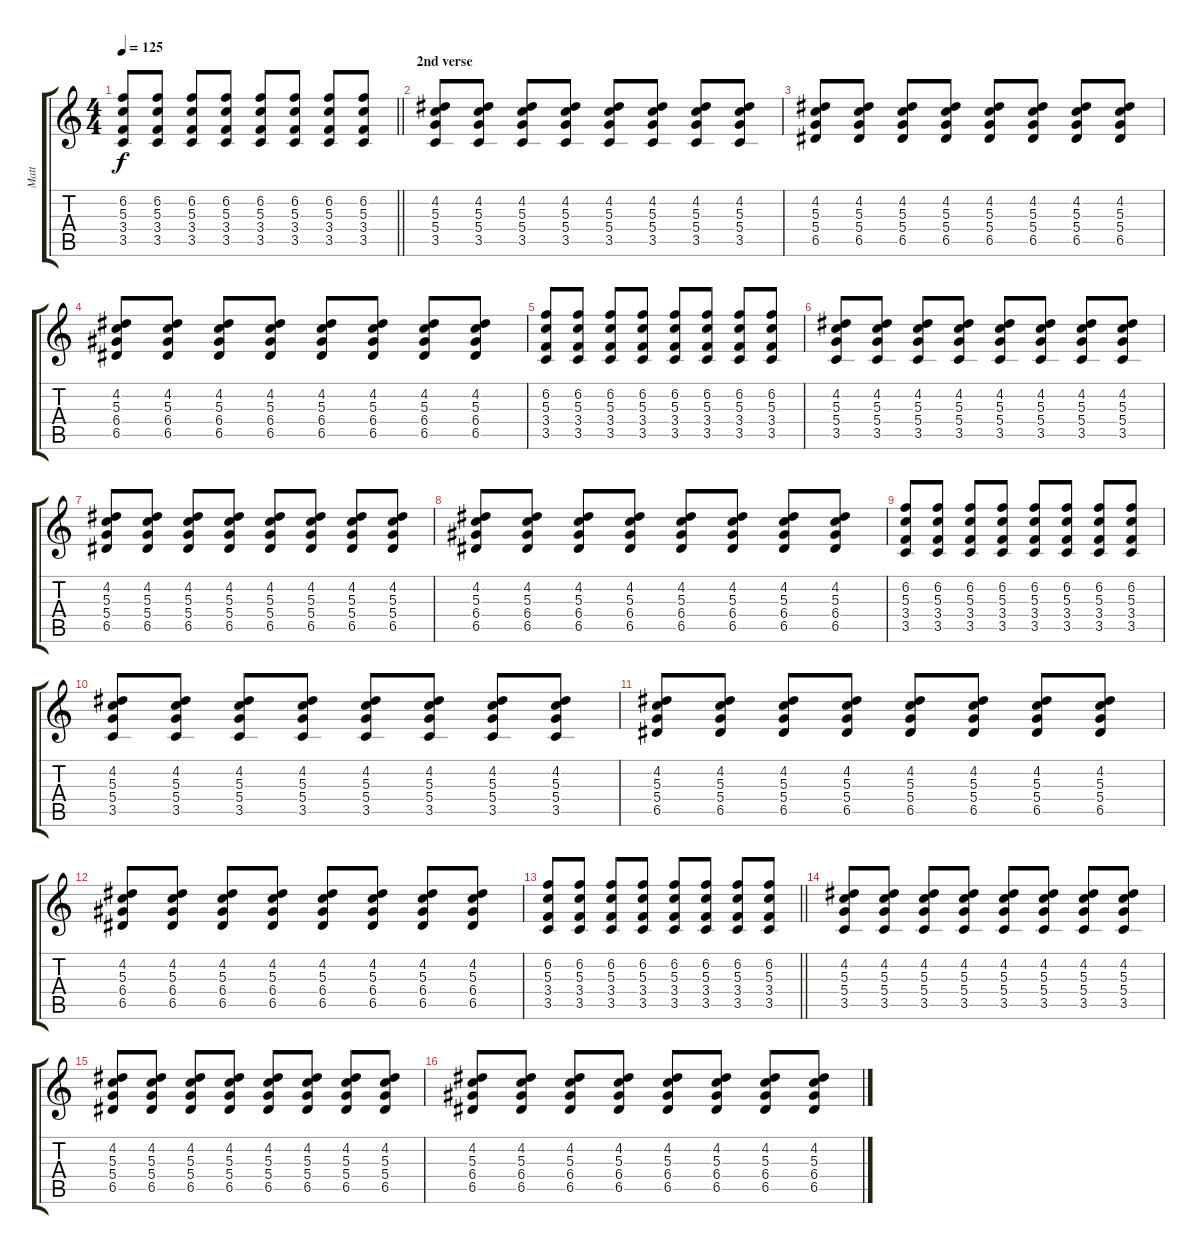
\track ("Matt" "Matt") {instrument distortionguitar}
\staff {score tabs}
\tuning (E4 B3 G3 D3 A2 C2) {hide}
\ts (4 4)
\tempo 125
\clef g2
\barLineRight lightlight
\ks c
(6.2 5.3 3.4 3.5).8{dy f} (6.2 5.3 3.4 3.5).8 (6.2 5.3 3.4 3.5).8 (6.2 5.3 3.4 3.5).8 (6.2 5.3 3.4 3.5).8 (6.2 5.3 3.4 3.5).8 (6.2 5.3 3.4 3.5).8 (6.2 5.3 3.4 3.5).8 |
\section ("" "2nd verse")
(4.2 5.3 5.4 3.5).8 (4.2 5.3 5.4 3.5).8 (4.2 5.3 5.4 3.5).8 (4.2 5.3 5.4 3.5).8 (4.2 5.3 5.4 3.5).8 (4.2 5.3 5.4 3.5).8 (4.2 5.3 5.4 3.5).8 (4.2 5.3 5.4 3.5).8 |
(4.2 5.3 5.4 6.5).8 (4.2 5.3 5.4 6.5).8 (4.2 5.3 5.4 6.5).8 (4.2 5.3 5.4 6.5).8 (4.2 5.3 5.4 6.5).8 (4.2 5.3 5.4 6.5).8 (4.2 5.3 5.4 6.5).8 (4.2 5.3 5.4 6.5).8 |
(4.2 5.3 6.4 6.5).8 (4.2 5.3 6.4 6.5).8 (4.2 5.3 6.4 6.5).8 (4.2 5.3 6.4 6.5).8 (4.2 5.3 6.4 6.5).8 (4.2 5.3 6.4 6.5).8 (4.2 5.3 6.4 6.5).8 (4.2 5.3 6.4 6.5).8 |
(6.2 5.3 3.4 3.5).8 (6.2 5.3 3.4 3.5).8 (6.2 5.3 3.4 3.5).8 (6.2 5.3 3.4 3.5).8 (6.2 5.3 3.4 3.5).8 (6.2 5.3 3.4 3.5).8 (6.2 5.3 3.4 3.5).8 (6.2 5.3 3.4 3.5).8 |
(4.2 5.3 5.4 3.5).8 (4.2 5.3 5.4 3.5).8 (4.2 5.3 5.4 3.5).8 (4.2 5.3 5.4 3.5).8 (4.2 5.3 5.4 3.5).8 (4.2 5.3 5.4 3.5).8 (4.2 5.3 5.4 3.5).8 (4.2 5.3 5.4 3.5).8 |
(4.2 5.3 5.4 6.5).8 (4.2 5.3 5.4 6.5).8 (4.2 5.3 5.4 6.5).8 (4.2 5.3 5.4 6.5).8 (4.2 5.3 5.4 6.5).8 (4.2 5.3 5.4 6.5).8 (4.2 5.3 5.4 6.5).8 (4.2 5.3 5.4 6.5).8 |
(4.2 5.3 6.4 6.5).8 (4.2 5.3 6.4 6.5).8 (4.2 5.3 6.4 6.5).8 (4.2 5.3 6.4 6.5).8 (4.2 5.3 6.4 6.5).8 (4.2 5.3 6.4 6.5).8 (4.2 5.3 6.4 6.5).8 (4.2 5.3 6.4 6.5).8 |
(6.2 5.3 3.4 3.5).8 (6.2 5.3 3.4 3.5).8 (6.2 5.3 3.4 3.5).8 (6.2 5.3 3.4 3.5).8 (6.2 5.3 3.4 3.5).8 (6.2 5.3 3.4 3.5).8 (6.2 5.3 3.4 3.5).8 (6.2 5.3 3.4 3.5).8 |
(4.2 5.3 5.4 3.5).8 (4.2 5.3 5.4 3.5).8 (4.2 5.3 5.4 3.5).8 (4.2 5.3 5.4 3.5).8 (4.2 5.3 5.4 3.5).8 (4.2 5.3 5.4 3.5).8 (4.2 5.3 5.4 3.5).8 (4.2 5.3 5.4 3.5).8 |
(4.2 5.3 5.4 6.5).8 (4.2 5.3 5.4 6.5).8 (4.2 5.3 5.4 6.5).8 (4.2 5.3 5.4 6.5).8 (4.2 5.3 5.4 6.5).8 (4.2 5.3 5.4 6.5).8 (4.2 5.3 5.4 6.5).8 (4.2 5.3 5.4 6.5).8 |
(4.2 5.3 6.4 6.5).8 (4.2 5.3 6.4 6.5).8 (4.2 5.3 6.4 6.5).8 (4.2 5.3 6.4 6.5).8 (4.2 5.3 6.4 6.5).8 (4.2 5.3 6.4 6.5).8 (4.2 5.3 6.4 6.5).8 (4.2 5.3 6.4 6.5).8 |
\barLineRight lightlight
(6.2 5.3 3.4 3.5).8 (6.2 5.3 3.4 3.5).8 (6.2 5.3 3.4 3.5).8 (6.2 5.3 3.4 3.5).8 (6.2 5.3 3.4 3.5).8 (6.2 5.3 3.4 3.5).8 (6.2 5.3 3.4 3.5).8 (6.2 5.3 3.4 3.5).8 |
(4.2 5.3 5.4 3.5).8 (4.2 5.3 5.4 3.5).8 (4.2 5.3 5.4 3.5).8 (4.2 5.3 5.4 3.5).8 (4.2 5.3 5.4 3.5).8 (4.2 5.3 5.4 3.5).8 (4.2 5.3 5.4 3.5).8 (4.2 5.3 5.4 3.5).8 |
(4.2 5.3 5.4 6.5).8 (4.2 5.3 5.4 6.5).8 (4.2 5.3 5.4 6.5).8 (4.2 5.3 5.4 6.5).8 (4.2 5.3 5.4 6.5).8 (4.2 5.3 5.4 6.5).8 (4.2 5.3 5.4 6.5).8 (4.2 5.3 5.4 6.5).8 |
(4.2 5.3 6.4 6.5).8 (4.2 5.3 6.4 6.5).8 (4.2 5.3 6.4 6.5).8 (4.2 5.3 6.4 6.5).8 (4.2 5.3 6.4 6.5).8 (4.2 5.3 6.4 6.5).8 (4.2 5.3 6.4 6.5).8 (4.2 5.3 6.4 6.5).8
